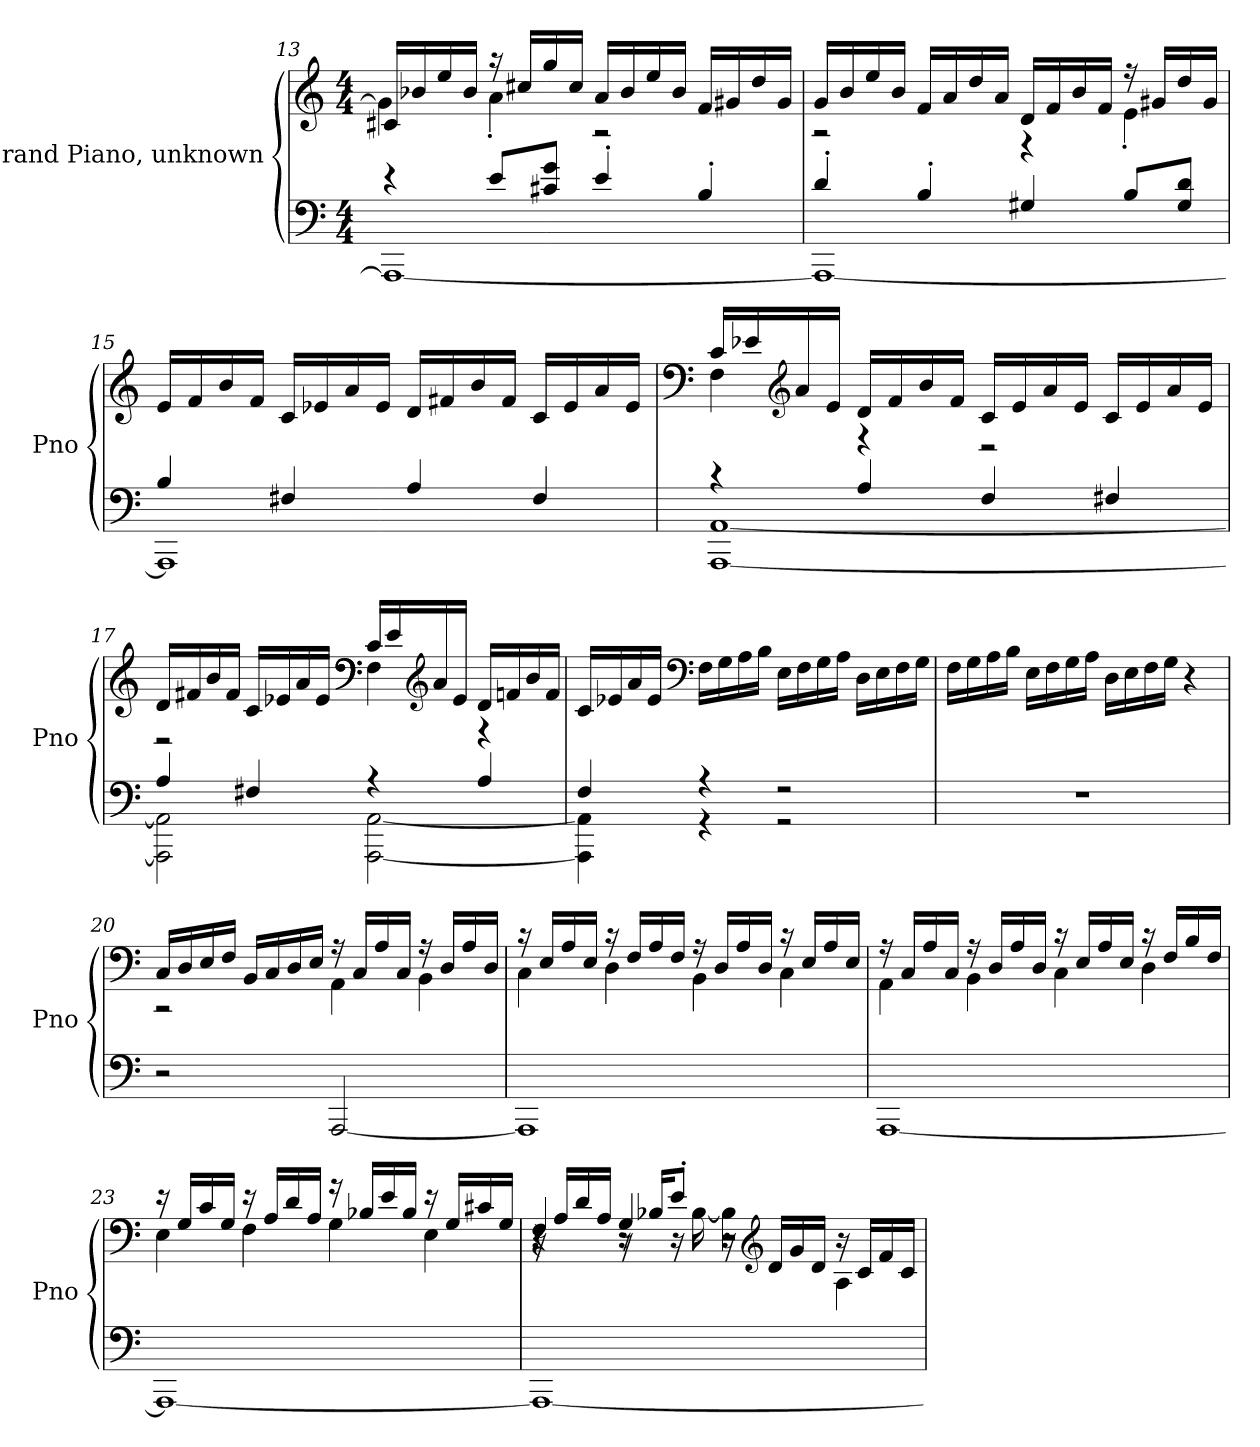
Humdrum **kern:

**kern	**kern
*part1	*part1
*staff2	*staff1
*I"Grand Piano, unknown	*
*I'Pno	*
!!LO:LB:g=z
*clefF4	*clefG2
*k[]	*k[]
*M4/4	*M4/4
=13	=13
*^	*^
4r	1AAA_	16c#X/LL	4g\]
.	.	16b-X/	.
.	.	16ee/	.
.	.	16b-/JJ	.
8e/L	.	16r	4a'\
.	.	16cc#X/LL	.
8c#X/ 8g/J	.	16gg/	.
.	.	16cc#/JJ	.
4e'/	.	16a/LL	2r
.	.	16b-/	.
.	.	16ee/	.
.	.	16b-/JJ	.
4B'/	.	16f/LL	.
.	.	16g#X/	.
.	.	16dd/	.
.	.	16g#/JJ	.
=14	=14	=14	=14
4d'/	1AAA_	16g/LL	2r
.	.	16b/	.
.	.	16ee/	.
.	.	16b/JJ	.
4B'/	.	16f/LL	.
.	.	16a/	.
.	.	16dd/	.
.	.	16a/JJ	.
4G#X/	.	16d/LL	4r
.	.	16f/	.
.	.	16b/	.
.	.	16f/JJ	.
8B/L	.	16r	4e'\
.	.	16g#X/LL	.
8G#/ 8d/J	.	16dd/	.
.	.	16g#/JJ	.
*	*	*v	*v
!!LO:LB:g=z
=15	=15	=15
4B/	1AAA]	16e/LL
.	.	16f/
.	.	16b/
.	.	16f/JJ
4F#X/	.	16c/LL
.	.	16e-X/
.	.	16a/
.	.	16e-/JJ
4A/	.	16d/LL
.	.	16f#X/
.	.	16b/
.	.	16f#/JJ
4F#/	.	16c/LL
.	.	16e-/
.	.	16a/
.	.	16e-/JJ
=16	=16	=16
*	*	*clefF4
*	*	*^
4r	[1AAA [1AA	16c/LL	4F\
.	.	16e-X/	.
*	*	*clefG2	*
.	.	16a/	.
.	.	16e-/JJ	.
4A/	.	16d/LL	4r
.	.	16f/	.
.	.	16b/	.
.	.	16f/JJ	.
4F/	.	16c/LL	2r
.	.	16e-/	.
.	.	16a/	.
.	.	16e-/JJ	.
4F#X/	.	16c/LL	.
.	.	16e-/	.
.	.	16a/	.
.	.	16e-/JJ	.
!!LO:LB:g=z	!!
=17	=17	=17	=17
4A/	2AAA\] 2AA\]	16d/LL	2r
.	.	16f#X/	.
.	.	16b/	.
.	.	16f#/JJ	.
4F#X/	.	16c/LL	.
.	.	16e-X/	.
.	.	16a/	.
.	.	16e-/JJ	.
*	*	*clefF4	*
4r	[2AAA\ [2AA\	16c/LL	4F\
.	.	16e-/	.
*	*	*clefG2	*
.	.	16a/	.
.	.	16e-/JJ	.
4A/	.	16d/LL	4r
.	.	16fn/	.
.	.	16b/	.
.	.	16f/JJ	.
*	*	*v	*v
=18	=18	=18
4F/	4AAA\] 4AA\]	16c/LL
.	.	16e-X/
.	.	16a/
.	.	16e-/JJ
*	*	*clefF4
4r	4r	16F\LL
.	.	16G\
.	.	16A\
.	.	16B\JJ
2r	2r	16E\LL
.	.	16F\
.	.	16G\
.	.	16A\JJ
.	.	16D\LL
.	.	16E\
.	.	16F\
.	.	16G\JJ
*v	*v	*
!!LO:LB:g=z
=19	=19
1r	16F\LL
.	16G\
.	16A\
.	16B\JJ
.	16E\LL
.	16F\
.	16G\
.	16A\JJ
.	16D\LL
.	16E\
.	16F\
.	16G\JJ
.	4r
=20	=20
*	*^
2r	16C/LL	2r
.	16D/	.
.	16E/	.
.	16F/JJ	.
.	16BB/LL	.
.	16C/	.
.	16D/	.
.	16E/JJ	.
[2AAA/	16r	4AA\
.	16C/LL	.
.	16A/	.
.	16C/JJ	.
.	16r	4BB\
.	16D/LL	.
.	16A/	.
.	16D/JJ	.
=21	=21	=21
1AAA]	16r	4C\
.	16E/LL	.
.	16A/	.
.	16E/JJ	.
.	16r	4D\
.	16F/LL	.
.	16A/	.
.	16F/JJ	.
.	16r	4BB\
.	16D/LL	.
.	16A/	.
.	16D/JJ	.
.	16r	4C\
.	16E/LL	.
.	16A/	.
.	16E/JJ	.
!!LO:LB:g=z	!!
=22	=22	=22
[1AAA	16r	4AA\
.	16C/LL	.
.	16A/	.
.	16C/JJ	.
.	16r	4BB\
.	16D/LL	.
.	16A/	.
.	16D/JJ	.
.	16r	4C\
.	16E/LL	.
.	16A/	.
.	16E/JJ	.
.	16r	4D\
.	16F/LL	.
.	16B/	.
.	16F/JJ	.
=23	=23	=23
1AAA_	16r	4E\
.	16G/LL	.
.	16c/	.
.	16G/JJ	.
.	16r	4F\
.	16A/LL	.
.	16d/	.
.	16A/JJ	.
.	16r	4G\
.	16B-X/LL	.
.	16e/	.
.	16B-/JJ	.
.	16r	4E\
.	16G/LL	.
.	16c#X/	.
.	16G/JJ	.
!!LO:PB:g=z
=24	=24	=24
*	*	*^
1AAA_	16r	4r	4F/
.	16A/LL	.	.
.	16d/	.	.
.	16A/JJ	.	.
.	16r	8r	4G/
.	16B-X/KL	.	.
.	8e'/J	16r	.
.	.	[16B-\	.
.	16r	4B-\]	2r
*	*clefG2	*	*
.	16d/LL	.	.
.	16g/	.	.
.	16d/JJ	.	.
.	16r	4A\	.
.	16c/LL	.	.
.	16f/	.	.
.	16c/JJ	.	.
*	*v	*v	*v
=	=
*-	*-
